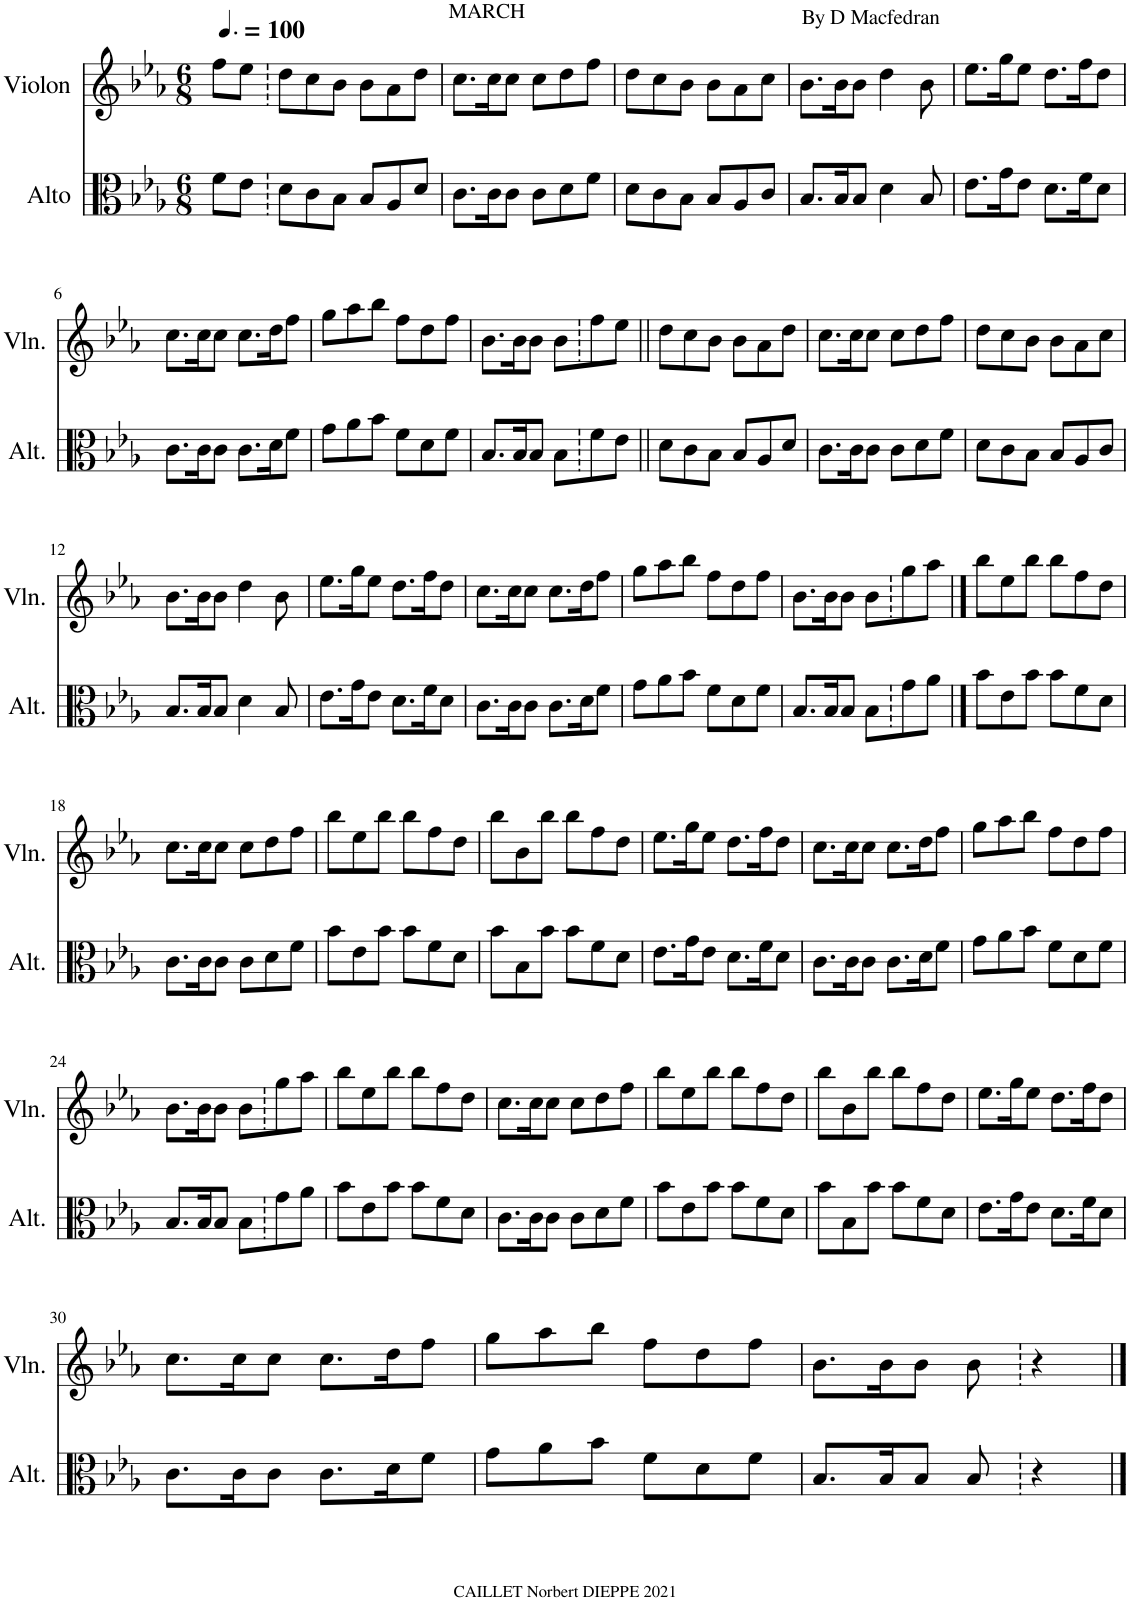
**kern	**kern
*part2	*part1
*staff2	*staff1
*I"Alto	*I"Violon
*I'Alt.	*I'Vln.
*clefC3	*clefG2
*k[b-e-a-]	*k[b-e-a-]
*M6/8	*M6/8
*MM150	*MM150
=	=
8f\L	8ff\L
8e-\J	8ee-\J
=1	=1
8d\L	8dd\L
8c\	8cc\
8B-\J	8b-\J
!	!LO:TX:a:t=MARCH
8B-/L	8b-\L
8A-/	8a-\
8d/J	8dd\J
=2	=2
8.c\L	8.cc\L
16c\K	16cc\K
8c\J	8cc\J
8c\L	8cc\L
8d\	8dd\
8f\J	8ff\J
=3	=3
8d\L	8dd\L
8c\	8cc\
8B-\J	8b-\J
!	!LO:TX:a:t=By D Macfedran
8B-/L	8b-\L
8A-/	8a-\
8c/J	8cc\J
=4	=4
8.B-/L	8.b-\L
16B-/K	16b-\K
8B-/J	8b-\J
4d\	4dd\
8B-/	8b-\
=5	=5
8.e-\L	8.ee-\L
16g\K	16gg\K
8e-\J	8ee-\J
8.d\L	8.dd\L
16f\K	16ff\K
8d\J	8dd\J
!!LO:LB:g=z
=6	=6
8.c\L	8.cc\L
16c\K	16cc\K
8c\J	8cc\J
8.c\L	8.cc\L
16d\K	16dd\K
8f\J	8ff\J
=7	=7
8g\L	8gg\L
8a-\	8aa-\
8b-\J	8bb-\J
8f\L	8ff\L
8d\	8dd\
8f\J	8ff\J
=8	=8
8.B-/L	8.b-\L
16B-/K	16b-\K
8B-/J	8b-\J
8B-\L	8b-\L
8f\	8ff\
8e-\J	8ee-\J
=9||	=9||
8d\L	8dd\L
8c\	8cc\
8B-\J	8b-\J
8B-/L	8b-\L
8A-/	8a-\
8d/J	8dd\J
=10	=10
8.c\L	8.cc\L
16c\K	16cc\K
8c\J	8cc\J
8c\L	8cc\L
8d\	8dd\
8f\J	8ff\J
=11	=11
8d\L	8dd\L
8c\	8cc\
8B-\J	8b-\J
8B-/L	8b-\L
8A-/	8a-\
8c/J	8cc\J
!!LO:LB:g=z
=12	=12
8.B-/L	8.b-\L
16B-/K	16b-\K
8B-/J	8b-\J
4d\	4dd\
8B-/	8b-\
=13	=13
8.e-\L	8.ee-\L
16g\K	16gg\K
8e-\J	8ee-\J
8.d\L	8.dd\L
16f\K	16ff\K
8d\J	8dd\J
=14	=14
8.c\L	8.cc\L
16c\K	16cc\K
8c\J	8cc\J
8.c\L	8.cc\L
16d\K	16dd\K
8f\J	8ff\J
=15	=15
8g\L	8gg\L
8a-\	8aa-\
8b-\J	8bb-\J
8f\L	8ff\L
8d\	8dd\
8f\J	8ff\J
=16	=16
8.B-/L	8.b-\L
16B-/K	16b-\K
8B-/J	8b-\J
8B-\L	8b-\L
8g\	8gg\
8a-\J	8aa-\J
==17	==17
8b-\L	8bb-\L
8e-\	8ee-\
8b-\J	8bb-\J
8b-\L	8bb-\L
8f\	8ff\
8d\J	8dd\J
!!LO:LB:g=z
=18	=18
8.c\L	8.cc\L
16c\K	16cc\K
8c\J	8cc\J
8c\L	8cc\L
8d\	8dd\
8f\J	8ff\J
=19	=19
8b-\L	8bb-\L
8e-\	8ee-\
8b-\J	8bb-\J
8b-\L	8bb-\L
8f\	8ff\
8d\J	8dd\J
=20	=20
8b-\L	8bb-\L
8B-\	8b-\
8b-\J	8bb-\J
8b-\L	8bb-\L
8f\	8ff\
8d\J	8dd\J
=21	=21
8.e-\L	8.ee-\L
16g\K	16gg\K
8e-\J	8ee-\J
8.d\L	8.dd\L
16f\K	16ff\K
8d\J	8dd\J
=22	=22
8.c\L	8.cc\L
16c\K	16cc\K
8c\J	8cc\J
8.c\L	8.cc\L
16d\K	16dd\K
8f\J	8ff\J
=23	=23
8g\L	8gg\L
8a-\	8aa-\
8b-\J	8bb-\J
8f\L	8ff\L
8d\	8dd\
8f\J	8ff\J
!!LO:LB:g=z
=24	=24
8.B-/L	8.b-\L
16B-/K	16b-\K
8B-/J	8b-\J
8B-\L	8b-\L
8g\	8gg\
8a-\J	8aa-\J
=25	=25
8b-\L	8bb-\L
8e-\	8ee-\
8b-\J	8bb-\J
8b-\L	8bb-\L
8f\	8ff\
8d\J	8dd\J
=26	=26
8.c\L	8.cc\L
16c\K	16cc\K
8c\J	8cc\J
8c\L	8cc\L
8d\	8dd\
8f\J	8ff\J
=27	=27
8b-\L	8bb-\L
8e-\	8ee-\
8b-\J	8bb-\J
8b-\L	8bb-\L
8f\	8ff\
8d\J	8dd\J
=28	=28
8b-\L	8bb-\L
8B-\	8b-\
8b-\J	8bb-\J
8b-\L	8bb-\L
8f\	8ff\
8d\J	8dd\J
=29	=29
8.e-\L	8.ee-\L
16g\K	16gg\K
8e-\J	8ee-\J
8.d\L	8.dd\L
16f\K	16ff\K
8d\J	8dd\J
!!LO:LB:g=z
=30	=30
8.c\L	8.cc\L
16c\K	16cc\K
8c\J	8cc\J
8.c\L	8.cc\L
16d\K	16dd\K
8f\J	8ff\J
=31	=31
8g\L	8gg\L
8a-\	8aa-\
8b-\J	8bb-\J
8f\L	8ff\L
8d\	8dd\
8f\J	8ff\J
=32	=32
8.B-/L	8.b-\L
16B-/K	16b-\K
8B-/J	8b-\J
8B-/	8b-\
4r	4r
==	==
*-	*-
